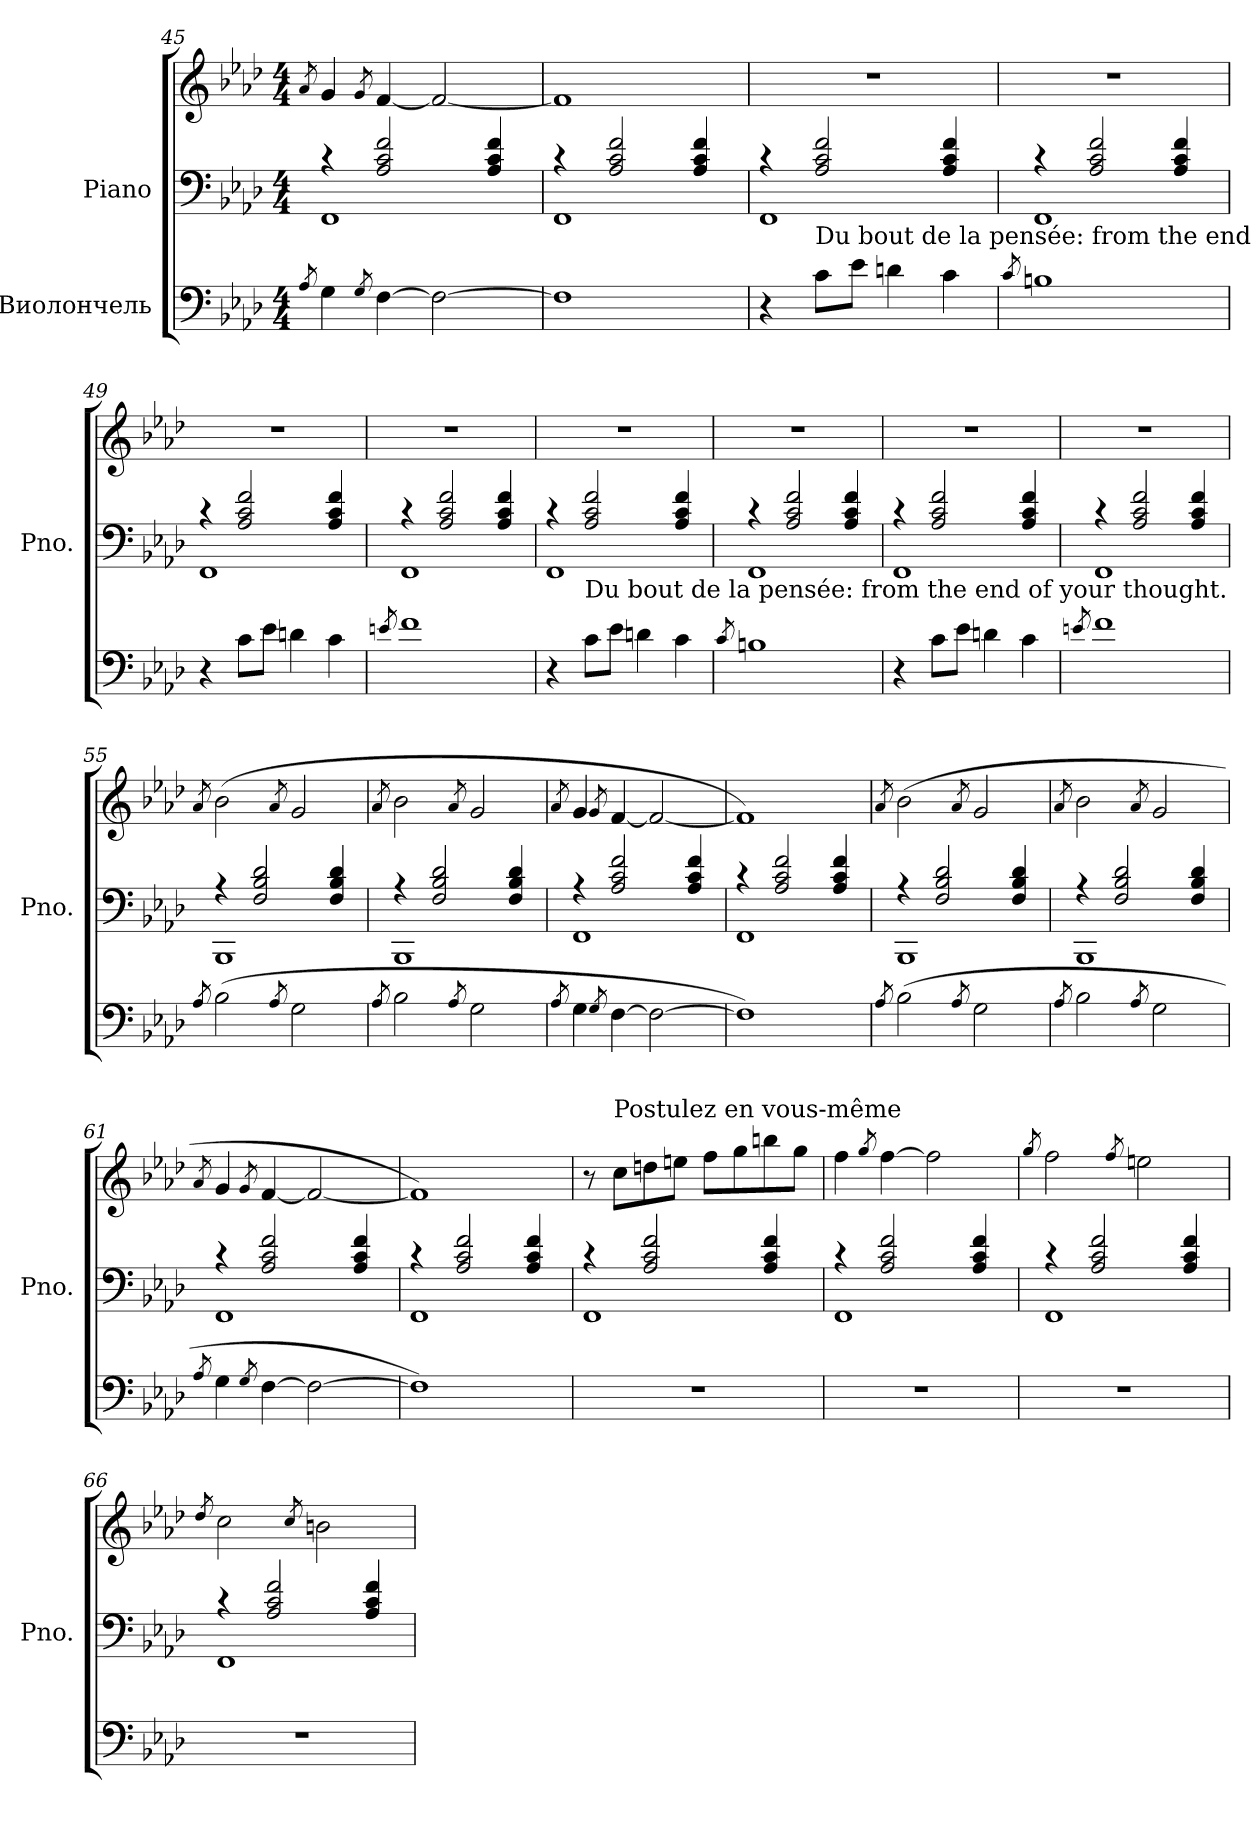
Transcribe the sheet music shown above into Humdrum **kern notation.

**kern	**kern	**kern
*part2	*part1	*part1
*staff3	*staff2	*staff1
*I"Виолончель	*I"Piano	*
*	*I'Pno.	*
*clefF4	*clefF4	*clefG2
*k[b-e-a-d-]	*k[b-e-a-d-]	*k[b-e-a-d-]
*M4/4	*M4/4	*M4/4
=45	=45	=45
8qA-/	.	8qa-/
*	*^	*
4G\	4r	1FF	4g/
8qG/	.	.	8qg/
[4F\	2A-/ 2c/ 2f/	.	[4f/
2F\_	.	.	2f/_
.	4A-/ 4c/ 4f/	.	.
=46	=46	=46	=46
1F]	4r	1FF	1f]
.	2A-/ 2c/ 2f/	.	.
.	4A-/ 4c/ 4f/	.	.
!!LO:LB:g=z
=47	=47	=47	=47
4r	4r	1FF	1r
!LO:TX:a:t=Du bout de la pensée&colon; from the end of your thought.	!	!	!
8c\L	2A-/ 2c/ 2f/	.	.
8e-\J	.	.	.
4dn\	.	.	.
4c\	4A-/ 4c/ 4f/	.	.
=48	=48	=48	=48
8qc/	.	.	.
1Bn	4r	1FF	1r
.	2A-/ 2c/ 2f/	.	.
.	4A-/ 4c/ 4f/	.	.
=49	=49	=49	=49
4r	4r	1FF	1r
8c\L	2A-/ 2c/ 2f/	.	.
8e-\J	.	.	.
4dn\	.	.	.
4c\	4A-/ 4c/ 4f/	.	.
=50	=50	=50	=50
8qen/	.	.	.
1f	4r	1FF	1r
.	2A-/ 2c/ 2f/	.	.
.	4A-/ 4c/ 4f/	.	.
!!LO:LB:g=z
=51	=51	=51	=51
4r	4r	1FF	1r
!LO:TX:a:t=Du bout de la pensée&colon; from the end of your thought.	!	!	!
8c\L	2A-/ 2c/ 2f/	.	.
8e-\J	.	.	.
4dn\	.	.	.
4c\	4A-/ 4c/ 4f/	.	.
=52	=52	=52	=52
8qc/	.	.	.
1Bn	4r	1FF	1r
.	2A-/ 2c/ 2f/	.	.
.	4A-/ 4c/ 4f/	.	.
=53	=53	=53	=53
4r	4r	1FF	1r
8c\L	2A-/ 2c/ 2f/	.	.
8e-\J	.	.	.
4dn\	.	.	.
4c\	4A-/ 4c/ 4f/	.	.
=54	=54	=54	=54
8qen/	.	.	.
1f	4r	1FF	1r
.	2A-/ 2c/ 2f/	.	.
.	4A-/ 4c/ 4f/	.	.
!!LO:PB:g=z
=55	=55	=55	=55
8qA-/	.	.	8qa-/
(2B-\	4r	1BBB-	(2b-\
.	2F/ 2B-/ 2d-/	.	.
8qA-/	.	.	8qa-/
2G\	.	.	2g/
.	4F/ 4B-/ 4d-/	.	.
=56	=56	=56	=56
8qA-/	.	.	8qa-/
2B-\	4r	1BBB-	2b-\
.	2F/ 2B-/ 2d-/	.	.
8qA-/	.	.	8qa-/
2G\	.	.	2g/
.	4F/ 4B-/ 4d-/	.	.
=57	=57	=57	=57
8qA-/	.	.	8qa-/
4G\	4r	1FF	4g/
8qG/	.	.	8qg/
[4F\	2A-/ 2c/ 2f/	.	[4f/
2F\_	.	.	2f/_
.	4A-/ 4c/ 4f/	.	.
=58	=58	=58	=58
1F])	4r	1FF	1f])
.	2A-/ 2c/ 2f/	.	.
.	4A-/ 4c/ 4f/	.	.
!!LO:LB:g=z
=59	=59	=59	=59
8qA-/	.	.	8qa-/
(2B-\	4r	1BBB-	(2b-\
.	2F/ 2B-/ 2d-/	.	.
8qA-/	.	.	8qa-/
2G\	.	.	2g/
.	4F/ 4B-/ 4d-/	.	.
=60	=60	=60	=60
8qA-/	.	.	8qa-/
2B-\	4r	1BBB-	2b-\
.	2F/ 2B-/ 2d-/	.	.
8qA-/	.	.	8qa-/
2G\	.	.	2g/
.	4F/ 4B-/ 4d-/	.	.
=61	=61	=61	=61
8qA-/	.	.	8qa-/
4G\	4r	1FF	4g/
8qG/	.	.	8qg/
[4F\	2A-/ 2c/ 2f/	.	[4f/
2F\_	.	.	2f/_
.	4A-/ 4c/ 4f/	.	.
=62	=62	=62	=62
1F])	4r	1FF	1f])
.	2A-/ 2c/ 2f/	.	.
.	4A-/ 4c/ 4f/	.	.
!!LO:LB:g=z
=63	=63	=63	=63
1r	4r	1FF	8r
!	!	!	!LO:TX:a:t=Postulez en vous-même
.	.	.	8cc\L
.	2A-/ 2c/ 2f/	.	8ddn\
.	.	.	8een\J
.	.	.	8ff\L
.	.	.	8gg\
.	4A-/ 4c/ 4f/	.	8bbn\
.	.	.	8gg\J
=64	=64	=64	=64
1r	4r	1FF	4ff\
.	.	.	8qgg/
.	2A-/ 2c/ 2f/	.	[4ff\
.	.	.	2ff\]
.	4A-/ 4c/ 4f/	.	.
=65	=65	=65	=65
.	.	.	8qgg/
1r	4r	1FF	2ff\
.	2A-/ 2c/ 2f/	.	.
.	.	.	8qff/
.	.	.	2een\
.	4A-/ 4c/ 4f/	.	.
=66	=66	=66	=66
.	.	.	8qdd-/
1r	4r	1FF	2cc\
.	2A-/ 2c/ 2f/	.	.
.	.	.	8qcc/
.	.	.	2bn\
.	4A-/ 4c/ 4f/	.	.
*	*v	*v	*
=	=	=
*-	*-	*-
